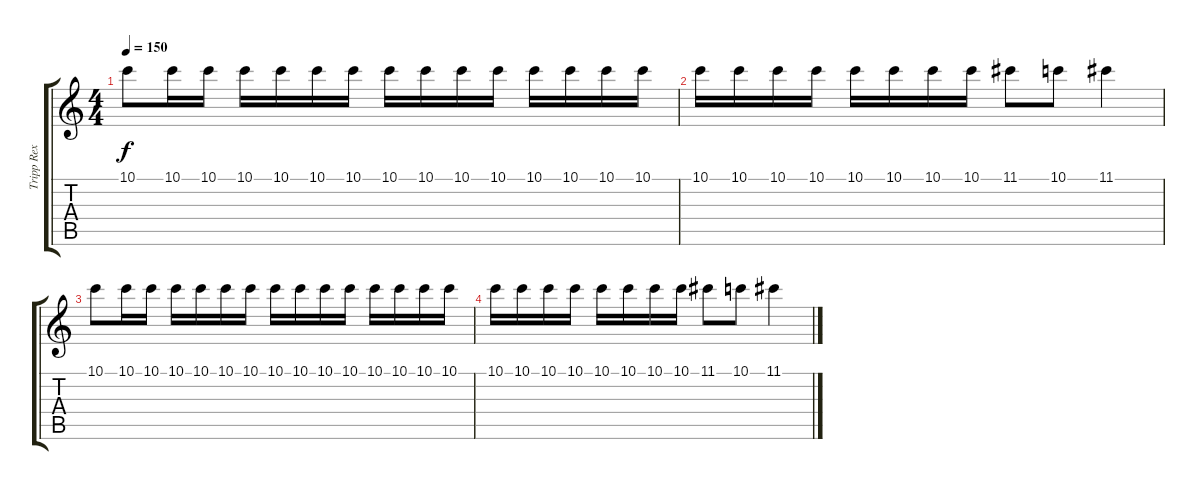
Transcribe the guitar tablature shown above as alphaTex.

\track ("Tripp Rex Eisen" "Tripp Rex ") {instrument overdrivenguitar}
\staff {score tabs}
\tuning (D4 A3 F3 C3 G2 C2) {hide}
\ts (4 4)
\tempo 150
\clef g2
\ks c
10.1.8{dy f} 10.1.16 10.1.16 10.1.16 10.1.16 10.1.16 10.1.16 10.1.16 10.1.16 10.1.16 10.1.16 10.1.16 10.1.16 10.1.16 10.1.16 |
10.1.16 10.1.16 10.1.16 10.1.16 10.1.16 10.1.16 10.1.16 10.1.16 11.1.8 10.1.8 11.1.4 |
10.1.8 10.1.16 10.1.16 10.1.16 10.1.16 10.1.16 10.1.16 10.1.16 10.1.16 10.1.16 10.1.16 10.1.16 10.1.16 10.1.16 10.1.16 |
10.1.16 10.1.16 10.1.16 10.1.16 10.1.16 10.1.16 10.1.16 10.1.16 11.1.8 10.1.8 11.1.4
